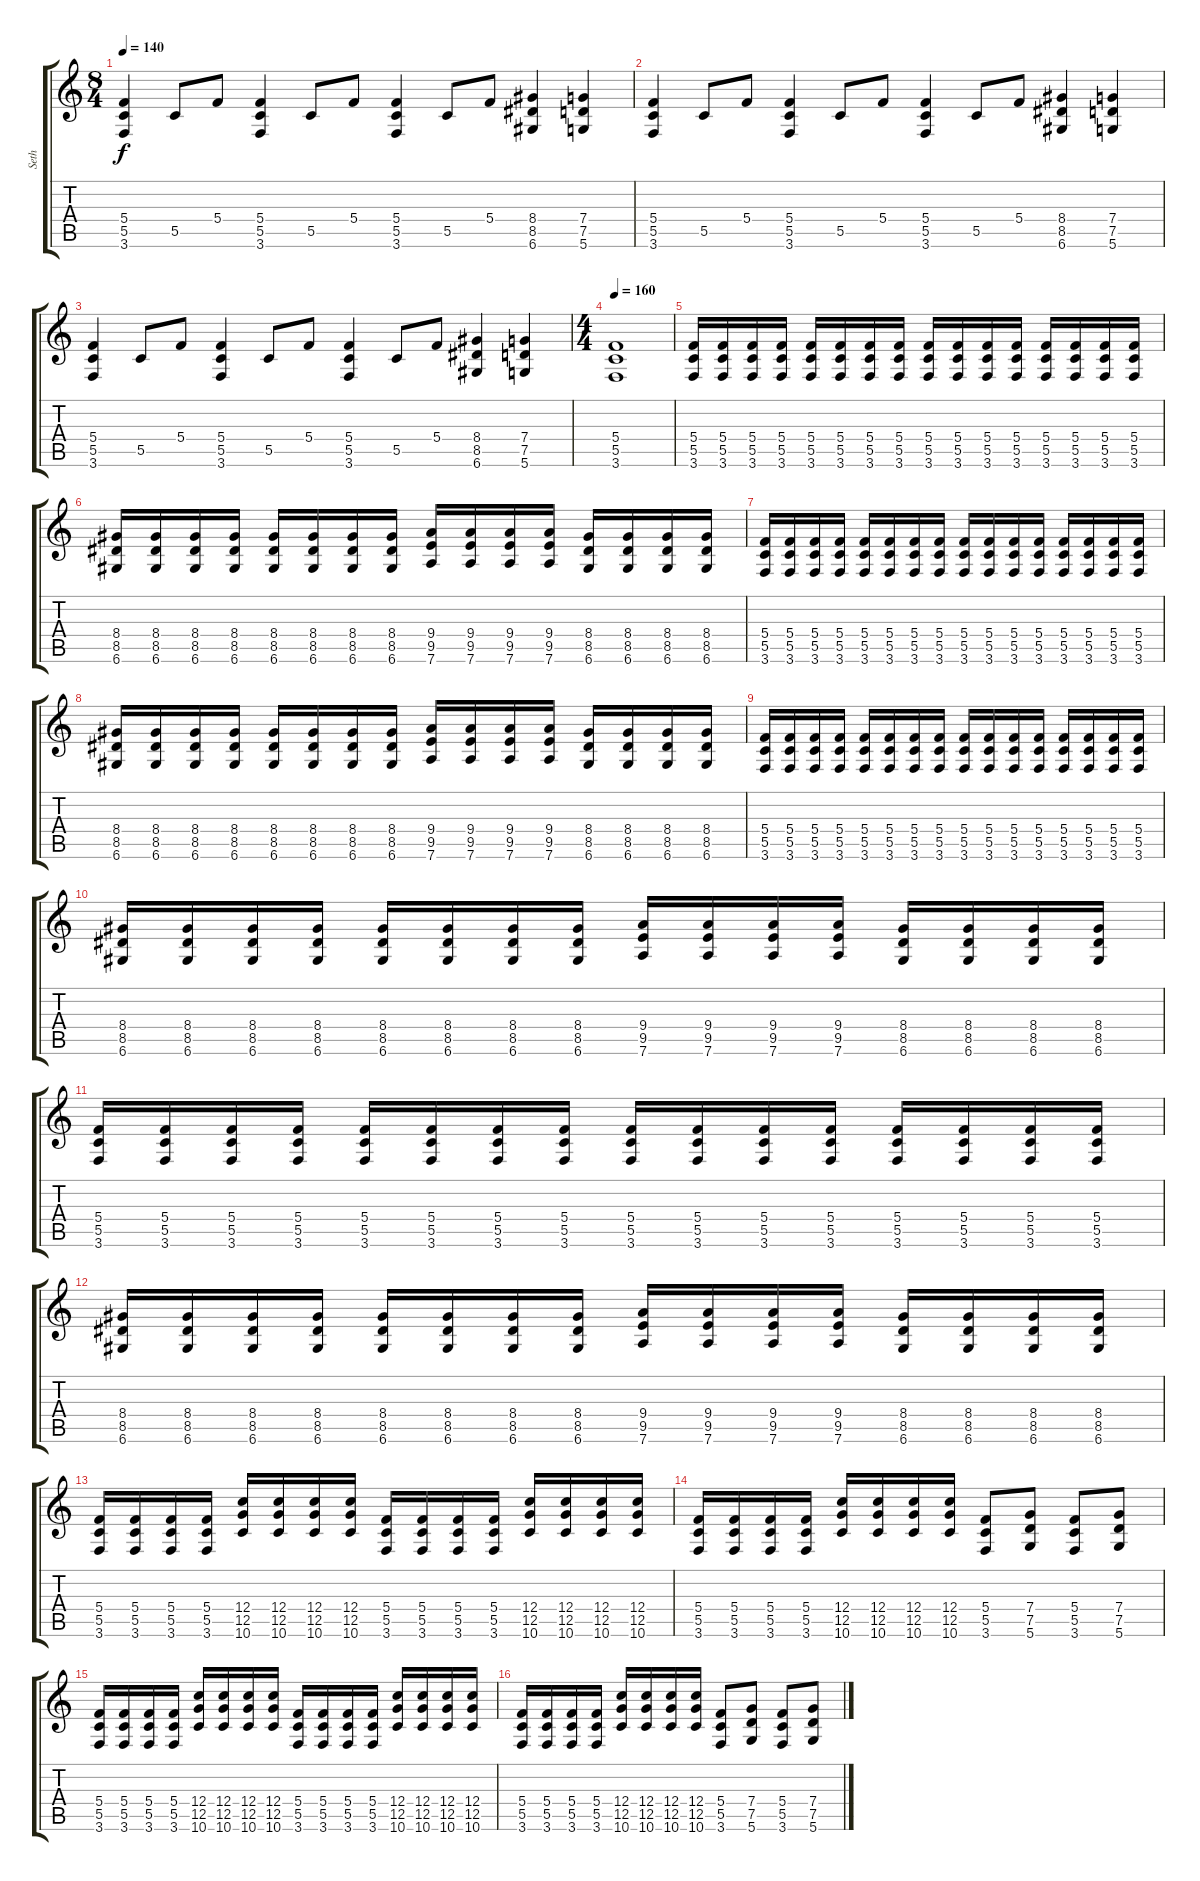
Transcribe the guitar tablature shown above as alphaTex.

\track ("Seth" "Seth") {instrument distortionguitar}
\staff {score tabs}
\tuning (D4 A3 F3 C3 G2 D2) {hide}
\ts (8 4)
\tempo 140
\clef g2
\ks c
(5.4 5.5 3.6).4{dy f} 5.5.8 5.4.8 (5.4 5.5 3.6).4 5.5.8 5.4.8 (5.4 5.5 3.6).4 5.5.8 5.4.8 (8.4 8.5 6.6).4 (7.4 7.5 5.6).4 |
(5.4 5.5 3.6).4 5.5.8 5.4.8 (5.4 5.5 3.6).4 5.5.8 5.4.8 (5.4 5.5 3.6).4 5.5.8 5.4.8 (8.4 8.5 6.6).4 (7.4 7.5 5.6).4 |
(5.4 5.5 3.6).4 5.5.8 5.4.8 (5.4 5.5 3.6).4 5.5.8 5.4.8 (5.4 5.5 3.6).4 5.5.8 5.4.8 (8.4 8.5 6.6).4 (7.4 7.5 5.6).4 |
\ts (4 4)
\tempo 160
(5.4 5.5 3.6).1 |
(5.4 5.5 3.6).16 (5.4 5.5 3.6).16 (5.4 5.5 3.6).16 (5.4 5.5 3.6).16 (5.4 5.5 3.6).16 (5.4 5.5 3.6).16 (5.4 5.5 3.6).16 (5.4 5.5 3.6).16 (5.4 5.5 3.6).16 (5.4 5.5 3.6).16 (5.4 5.5 3.6).16 (5.4 5.5 3.6).16 (5.4 5.5 3.6).16 (5.4 5.5 3.6).16 (5.4 5.5 3.6).16 (5.4 5.5 3.6).16 |
(8.4 8.5 6.6).16 (8.4 8.5 6.6).16 (8.4 8.5 6.6).16 (8.4 8.5 6.6).16 (8.4 8.5 6.6).16 (8.4 8.5 6.6).16 (8.4 8.5 6.6).16 (8.4 8.5 6.6).16 (9.4 9.5 7.6).16 (9.4 9.5 7.6).16 (9.4 9.5 7.6).16 (9.4 9.5 7.6).16 (8.4 8.5 6.6).16 (8.4 8.5 6.6).16 (8.4 8.5 6.6).16 (8.4 8.5 6.6).16 |
(5.4 5.5 3.6).16 (5.4 5.5 3.6).16 (5.4 5.5 3.6).16 (5.4 5.5 3.6).16 (5.4 5.5 3.6).16 (5.4 5.5 3.6).16 (5.4 5.5 3.6).16 (5.4 5.5 3.6).16 (5.4 5.5 3.6).16 (5.4 5.5 3.6).16 (5.4 5.5 3.6).16 (5.4 5.5 3.6).16 (5.4 5.5 3.6).16 (5.4 5.5 3.6).16 (5.4 5.5 3.6).16 (5.4 5.5 3.6).16 |
(8.4 8.5 6.6).16 (8.4 8.5 6.6).16 (8.4 8.5 6.6).16 (8.4 8.5 6.6).16 (8.4 8.5 6.6).16 (8.4 8.5 6.6).16 (8.4 8.5 6.6).16 (8.4 8.5 6.6).16 (9.4 9.5 7.6).16 (9.4 9.5 7.6).16 (9.4 9.5 7.6).16 (9.4 9.5 7.6).16 (8.4 8.5 6.6).16 (8.4 8.5 6.6).16 (8.4 8.5 6.6).16 (8.4 8.5 6.6).16 |
(5.4 5.5 3.6).16 (5.4 5.5 3.6).16 (5.4 5.5 3.6).16 (5.4 5.5 3.6).16 (5.4 5.5 3.6).16 (5.4 5.5 3.6).16 (5.4 5.5 3.6).16 (5.4 5.5 3.6).16 (5.4 5.5 3.6).16 (5.4 5.5 3.6).16 (5.4 5.5 3.6).16 (5.4 5.5 3.6).16 (5.4 5.5 3.6).16 (5.4 5.5 3.6).16 (5.4 5.5 3.6).16 (5.4 5.5 3.6).16 |
(8.4 8.5 6.6).16 (8.4 8.5 6.6).16 (8.4 8.5 6.6).16 (8.4 8.5 6.6).16 (8.4 8.5 6.6).16 (8.4 8.5 6.6).16 (8.4 8.5 6.6).16 (8.4 8.5 6.6).16 (9.4 9.5 7.6).16 (9.4 9.5 7.6).16 (9.4 9.5 7.6).16 (9.4 9.5 7.6).16 (8.4 8.5 6.6).16 (8.4 8.5 6.6).16 (8.4 8.5 6.6).16 (8.4 8.5 6.6).16 |
(5.4 5.5 3.6).16 (5.4 5.5 3.6).16 (5.4 5.5 3.6).16 (5.4 5.5 3.6).16 (5.4 5.5 3.6).16 (5.4 5.5 3.6).16 (5.4 5.5 3.6).16 (5.4 5.5 3.6).16 (5.4 5.5 3.6).16 (5.4 5.5 3.6).16 (5.4 5.5 3.6).16 (5.4 5.5 3.6).16 (5.4 5.5 3.6).16 (5.4 5.5 3.6).16 (5.4 5.5 3.6).16 (5.4 5.5 3.6).16 |
(8.4 8.5 6.6).16 (8.4 8.5 6.6).16 (8.4 8.5 6.6).16 (8.4 8.5 6.6).16 (8.4 8.5 6.6).16 (8.4 8.5 6.6).16 (8.4 8.5 6.6).16 (8.4 8.5 6.6).16 (9.4 9.5 7.6).16 (9.4 9.5 7.6).16 (9.4 9.5 7.6).16 (9.4 9.5 7.6).16 (8.4 8.5 6.6).16 (8.4 8.5 6.6).16 (8.4 8.5 6.6).16 (8.4 8.5 6.6).16 |
(5.4 5.5 3.6).16 (5.4 5.5 3.6).16 (5.4 5.5 3.6).16 (5.4 5.5 3.6).16 (12.4 12.5 10.6).16 (12.4 12.5 10.6).16 (12.4 12.5 10.6).16 (12.4 12.5 10.6).16 (5.4 5.5 3.6).16 (5.4 5.5 3.6).16 (5.4 5.5 3.6).16 (5.4 5.5 3.6).16 (12.4 12.5 10.6).16 (12.4 12.5 10.6).16 (12.4 12.5 10.6).16 (12.4 12.5 10.6).16 |
(5.4 5.5 3.6).16 (5.4 5.5 3.6).16 (5.4 5.5 3.6).16 (5.4 5.5 3.6).16 (12.4 12.5 10.6).16 (12.4 12.5 10.6).16 (12.4 12.5 10.6).16 (12.4 12.5 10.6).16 (5.4 5.5 3.6).8 (7.4 7.5 5.6).8 (5.4 5.5 3.6).8 (7.4 7.5 5.6).8 |
(5.4 5.5 3.6).16 (5.4 5.5 3.6).16 (5.4 5.5 3.6).16 (5.4 5.5 3.6).16 (12.4 12.5 10.6).16 (12.4 12.5 10.6).16 (12.4 12.5 10.6).16 (12.4 12.5 10.6).16 (5.4 5.5 3.6).16 (5.4 5.5 3.6).16 (5.4 5.5 3.6).16 (5.4 5.5 3.6).16 (12.4 12.5 10.6).16 (12.4 12.5 10.6).16 (12.4 12.5 10.6).16 (12.4 12.5 10.6).16 |
(5.4 5.5 3.6).16 (5.4 5.5 3.6).16 (5.4 5.5 3.6).16 (5.4 5.5 3.6).16 (12.4 12.5 10.6).16 (12.4 12.5 10.6).16 (12.4 12.5 10.6).16 (12.4 12.5 10.6).16 (5.4 5.5 3.6).8 (7.4 7.5 5.6).8 (5.4 5.5 3.6).8 (7.4 7.5 5.6).8
